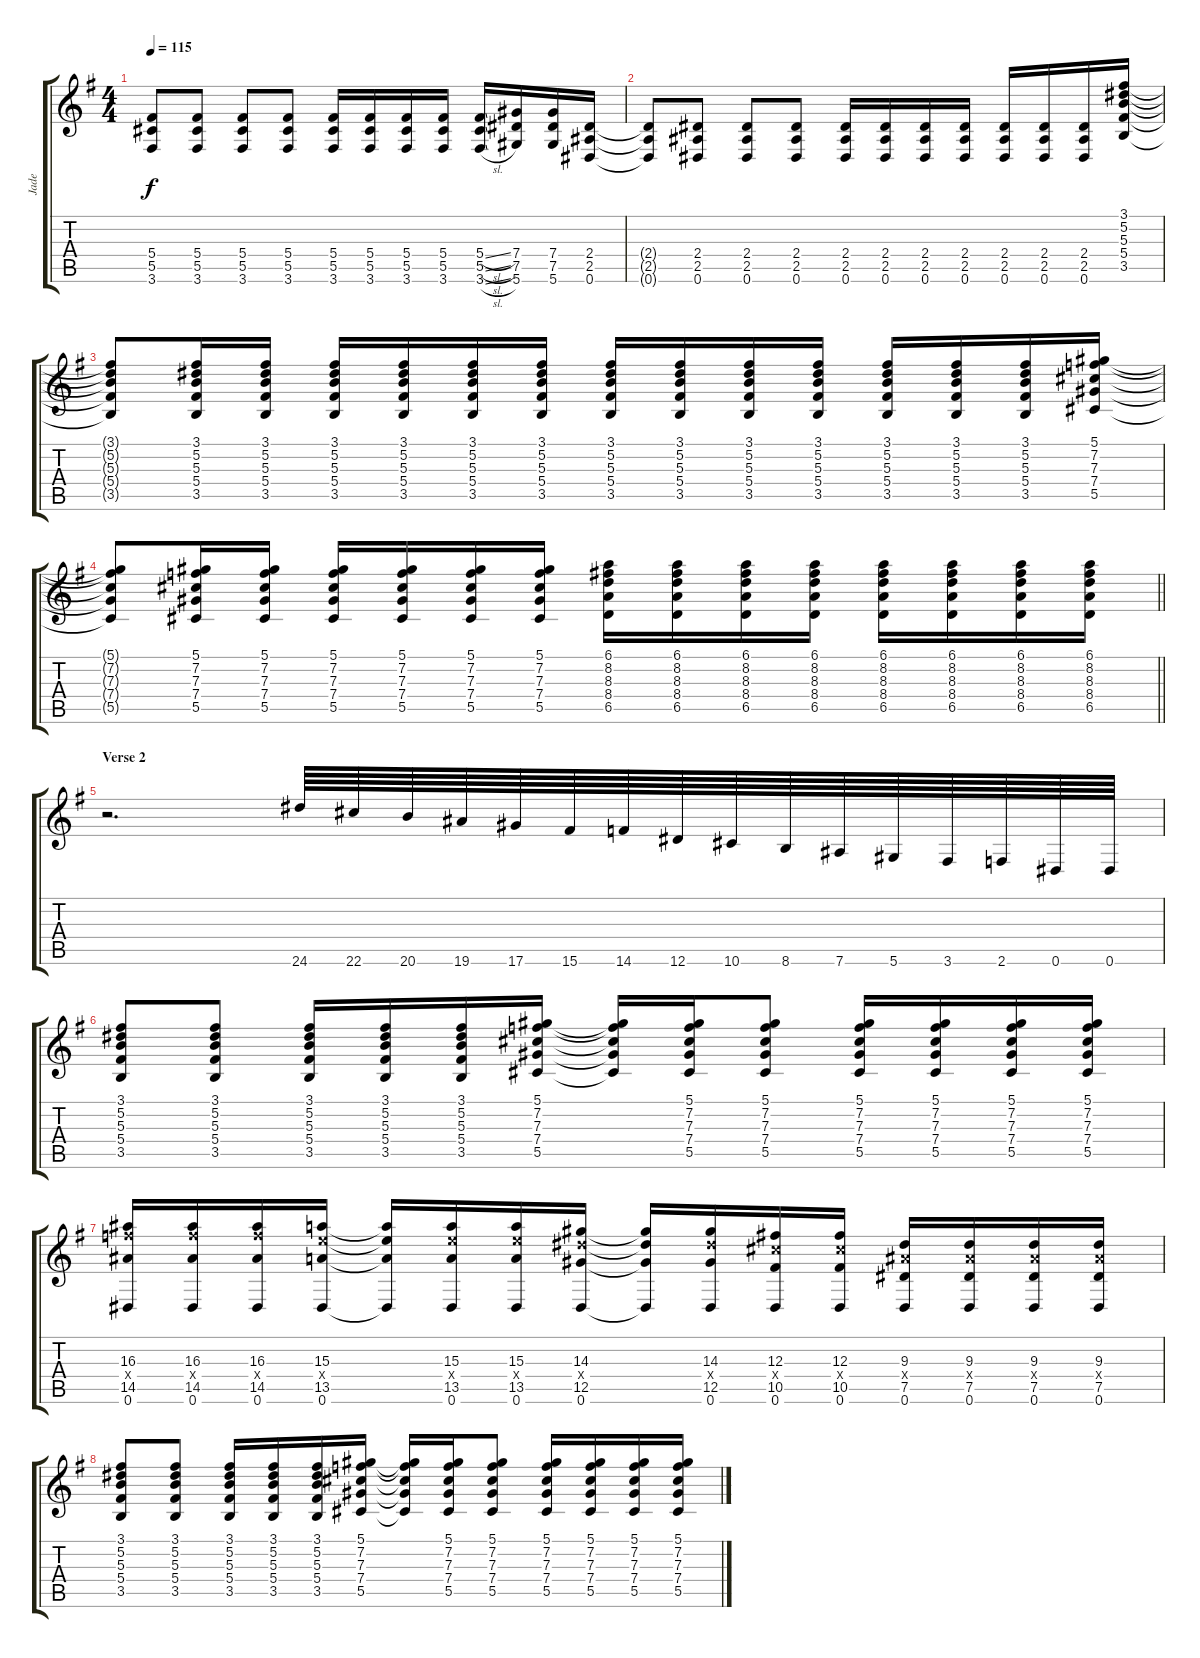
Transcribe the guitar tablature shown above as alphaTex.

\track ("Jade" "Jade") {instrument overdrivenguitar}
\staff {score tabs}
\tuning (Eb4 Bb3 Gb3 Db3 Ab2 Eb2) {hide}
\ts (4 4)
\tempo 115
\clef g2
\ks g
(5.4{t} 5.5{t} 3.6{t}).8{dy f} (5.4 5.5 3.6).8 (5.4 5.5 3.6).8 (5.4 5.5 3.6).8 (5.4 5.5 3.6).16 (5.4 5.5 3.6).16 (5.4 5.5 3.6).16 (5.4 5.5 3.6).16 (5.4{sl} 5.5{sl} 3.6{sl}).16 (7.4 7.5 5.6).16 (7.4 7.5 5.6).16 (2.4 2.5 0.6).16 |
(2.4{t} 2.5{t} 0.6{t}).8 (2.4 2.5 0.6).8 (2.4 2.5 0.6).8 (2.4 2.5 0.6).8 (2.4 2.5 0.6).16 (2.4 2.5 0.6).16 (2.4 2.5 0.6).16 (2.4 2.5 0.6).16 (2.4 2.5 0.6).16 (2.4 2.5 0.6).16 (2.4 2.5 0.6).16 (3.1 5.2 5.3 5.4 3.5).16 |
(3.1{t} 5.2{t} 5.3{t} 5.4{t} 3.5{t}).8 (3.1 5.2 5.3 5.4 3.5).16 (3.1 5.2 5.3 5.4 3.5).16 (3.1 5.2 5.3 5.4 3.5).16 (3.1 5.2 5.3 5.4 3.5).16 (3.1 5.2 5.3 5.4 3.5).16 (3.1 5.2 5.3 5.4 3.5).16 (3.1 5.2 5.3 5.4 3.5).16 (3.1 5.2 5.3 5.4 3.5).16 (3.1 5.2 5.3 5.4 3.5).16 (3.1 5.2 5.3 5.4 3.5).16 (3.1 5.2 5.3 5.4 3.5).16 (3.1 5.2 5.3 5.4 3.5).16 (3.1 5.2 5.3 5.4 3.5).16 (5.1 7.2 7.3 7.4 5.5).16 |
\barLineRight lightlight
(5.1{t} 7.2{t} 7.3{t} 7.4{t} 5.5{t}).8 (5.1 7.2 7.3 7.4 5.5).16 (5.1 7.2 7.3 7.4 5.5).16 (5.1 7.2 7.3 7.4 5.5).16 (5.1 7.2 7.3 7.4 5.5).16 (5.1 7.2 7.3 7.4 5.5).16 (5.1 7.2 7.3 7.4 5.5).16 (6.1 8.2 8.3 8.4 6.5).16 (6.1 8.2 8.3 8.4 6.5).16 (6.1 8.2 8.3 8.4 6.5).16 (6.1 8.2 8.3 8.4 6.5).16 (6.1 8.2 8.3 8.4 6.5).16 (6.1 8.2 8.3 8.4 6.5).16 (6.1 8.2 8.3 8.4 6.5).16 (6.1 8.2 8.3 8.4 6.5).16 |
\section ("" "Verse 2")
r.2{d instrument guitarharmonics} 24.6.64 22.6.64 20.6.64 19.6.64 17.6.64 15.6.64 14.6.64 12.6.64 10.6.64 8.6.64 7.6.64 5.6.64 3.6.64 2.6.64 0.6.64 0.6.64 |
(3.1 5.2 5.3 5.4 3.5).8{instrument overdrivenguitar} (3.1 5.2 5.3 5.4 3.5).8 (3.1 5.2 5.3 5.4 3.5).16 (3.1 5.2 5.3 5.4 3.5).16 (3.1 5.2 5.3 5.4 3.5).16 (5.1 7.2 7.3 7.4 5.5).16 (5.1{t} 7.2{t} 7.3{t} 7.4{t} 5.5{t}).16 (5.1 7.2 7.3 7.4 5.5).16 (5.1 7.2 7.3 7.4 5.5).8 (5.1 7.2 7.3 7.4 5.5).16 (5.1 7.2 7.3 7.4 5.5).16 (5.1 7.2 7.3 7.4 5.5).16 (5.1 7.2 7.3 7.4 5.5).16 |
(16.3 16.4{x} 14.5 0.6).16 (16.3 16.4{x} 14.5 0.6).16 (16.3 16.4{x} 14.5 0.6).16 (15.3 15.4{x} 13.5 0.6).16 (15.3{t} 15.4{t} 13.5{t} 0.6{t}).16 (15.3 15.4{x} 13.5 0.6).16 (15.3 15.4{x} 13.5 0.6).16 (14.3 14.4{x} 12.5 0.6).16 (14.3{t} 14.4{t} 12.5{t} 0.6{t}).16 (14.3 14.4{x} 12.5 0.6).16 (12.3 12.4{x} 10.5 0.6).16 (12.3 12.4{x} 10.5 0.6).16 (9.3 9.4{x} 7.5 0.6).16 (9.3 9.4{x} 7.5 0.6).16 (9.3 9.4{x} 7.5 0.6).16 (9.3 9.4{x} 7.5 0.6).16 |
(3.1 5.2 5.3 5.4 3.5).8 (3.1 5.2 5.3 5.4 3.5).8 (3.1 5.2 5.3 5.4 3.5).16 (3.1 5.2 5.3 5.4 3.5).16 (3.1 5.2 5.3 5.4 3.5).16 (5.1 7.2 7.3 7.4 5.5).16 (5.1{t} 7.2{t} 7.3{t} 7.4{t} 5.5{t}).16 (5.1 7.2 7.3 7.4 5.5).16 (5.1 7.2 7.3 7.4 5.5).8 (5.1 7.2 7.3 7.4 5.5).16 (5.1 7.2 7.3 7.4 5.5).16 (5.1 7.2 7.3 7.4 5.5).16 (5.1 7.2 7.3 7.4 5.5).16
